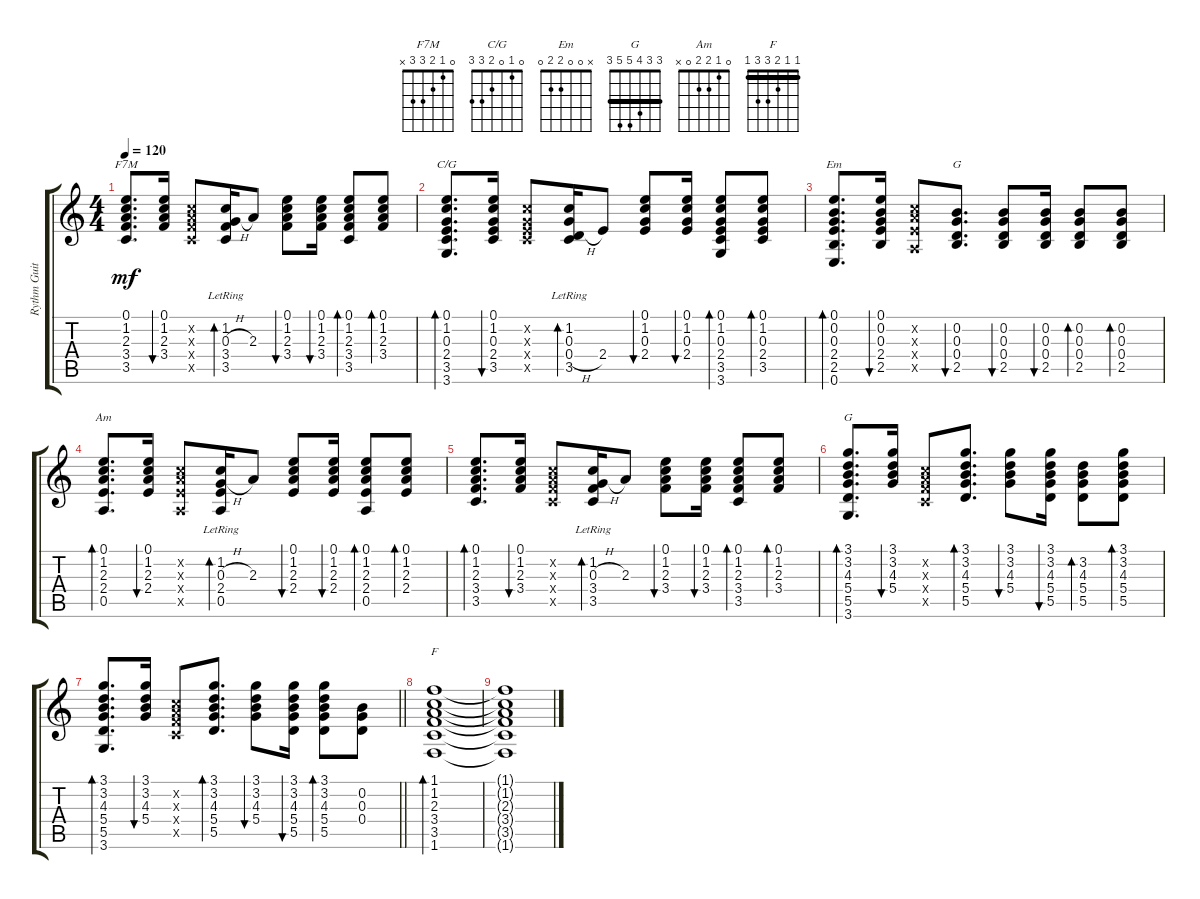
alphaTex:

\track ("Rythm Guitar" "Rythm Guit") {instrument acousticguitarsteel}
\staff {score tabs}
\tuning (E4 B3 G3 D3 A2 E2) {hide}
\chord ("F7M" 0 1 2 3 3 x)
\chord ("C/G" 0 1 0 2 3 3)
\chord ("Em" x 0 0 2 2 0)
\chord ("G" 3 0 0 0 2 3)
\chord ("Am" 0 1 2 2 0 x)
\chord ("G" 3 3 4 5 5 3) {barre 3}
\chord ("F" 1 1 2 3 3 1) {barre 1}
\ts (4 4)
\tempo 120
\clef g2
\ks c
(0.1 1.2 2.3 3.4 3.5).8{d ch "F7M" dy mf} (0.1 1.2 2.3 3.4).16{bu 60} (1.2{x} 2.3{x} 3.4{x} 3.5{x}).8 (1.2{lr} 0.3{h lr} 3.4{lr} 3.5{lr}).16{bd 60} 2.3.8 (0.1 1.2 2.3 3.4).8{bu 60} (0.1 1.2 2.3 3.4).16{bu 60} (0.1 1.2 2.3 3.4 3.5).8{bd 60} (0.1 1.2 2.3 3.4).8{bd 60} |
(0.1 1.2 0.3 2.4 3.5 3.6).8{d bd 60 ch "C/G"} (0.1 1.2 0.3 2.4 3.5).16{bu 60} (1.2{x} 0.3{x} 2.4{x} 3.5{x}).8 (1.2{lr} 0.3{lr} 0.4{h lr} 3.5{lr}).16{bd 60} 2.4.8 (0.1 1.2 0.3 2.4).8{bu 60} (0.1 1.2 0.3 2.4).16{bu 60} (0.1 1.2 0.3 2.4 3.5 3.6).8{bd 60} (0.1 1.2 0.3 2.4 3.5).8{bd 60} |
(0.1 0.2 0.3 2.4 2.5 0.6).8{d bd 60 ch "Em"} (0.1 0.2 0.3 2.4 2.5).16{bu 60} (1.2{x} 2.3{x} 2.4{x} 0.5{x}).8 (0.2 0.3 0.4 2.5).8{d bu 60 ch "G"} (0.2 0.3 0.4 2.5).8{bu 60} (0.2 0.3 0.4 2.5).16{bu 60} (0.2 0.3 0.4 2.5).8{bd 60} (0.2 0.3 0.4 2.5).8{bd 60} |
(0.1 1.2 2.3 2.4 0.5).8{d bd 60 ch "Am"} (0.1 1.2 2.3 2.4).16{bu 60} (1.2{x} 2.3{x} 2.4{x} 0.5{x}).8 (1.2{lr} 0.3{h lr} 2.4{lr} 0.5{lr}).16{bd 60} 2.3.8 (0.1 1.2 2.3 2.4).8{bu 60} (0.1 1.2 2.3 2.4).16{bu 60} (0.1 1.2 2.3 2.4 0.5).8{bd 60} (0.1 1.2 2.3 2.4).8{bd 60} |
(0.1 1.2 2.3 3.4 3.5).8{d bd 60} (0.1 1.2 2.3 3.4).16{bu 60} (1.2{x} 2.3{x} 3.4{x} 3.5{x}).8 (1.2{lr} 0.3{h lr} 3.4{lr} 3.5{lr}).16{bd 60} 2.3.8 (0.1 1.2 2.3 3.4).8{bu 60} (0.1 1.2 2.3 3.4).16{bu 60} (0.1 1.2 2.3 3.4 3.5).8{bd 60} (0.1 1.2 2.3 3.4).8{bd 60} |
(3.1 3.2 4.3 5.4 5.5 3.6).8{d bd 60 ch "G"} (3.1 3.2 4.3 5.4).16{bu 60} (1.2{x} 2.3{x} 3.4{x} 3.5{x}).8 (3.1 3.2 4.3 5.4 5.5).8{d bd 60} (3.1 3.2 4.3 5.4).8{bu 60} (3.1 3.2 4.3 5.4 5.5).16{bu 60} (3.2 4.3 5.4 5.5).8{bd 60} (3.1 3.2 4.3 5.4 5.5).8{bd 60} |
\barLineRight lightlight
(3.1 3.2 4.3 5.4 5.5 3.6).8{d bd 60} (3.1 3.2 4.3 5.4).16{bu 60} (1.2{x} 2.3{x} 3.4{x} 3.5{x}).8 (3.1 3.2 4.3 5.4 5.5).8{d bd 60} (3.1 3.2 4.3 5.4).8{bu 60} (3.1 3.2 4.3 5.4 5.5).16{bu 60} (3.1 3.2 4.3 5.4 5.5).8{bd 60} (0.2 0.3 0.4).8 |
(1.1 1.2 2.3 3.4 3.5 1.6).1{bd 30 ch "F"} |
(1.1{t} 1.2{t} 2.3{t} 3.4{t} 3.5{t} 1.6{t}).1
